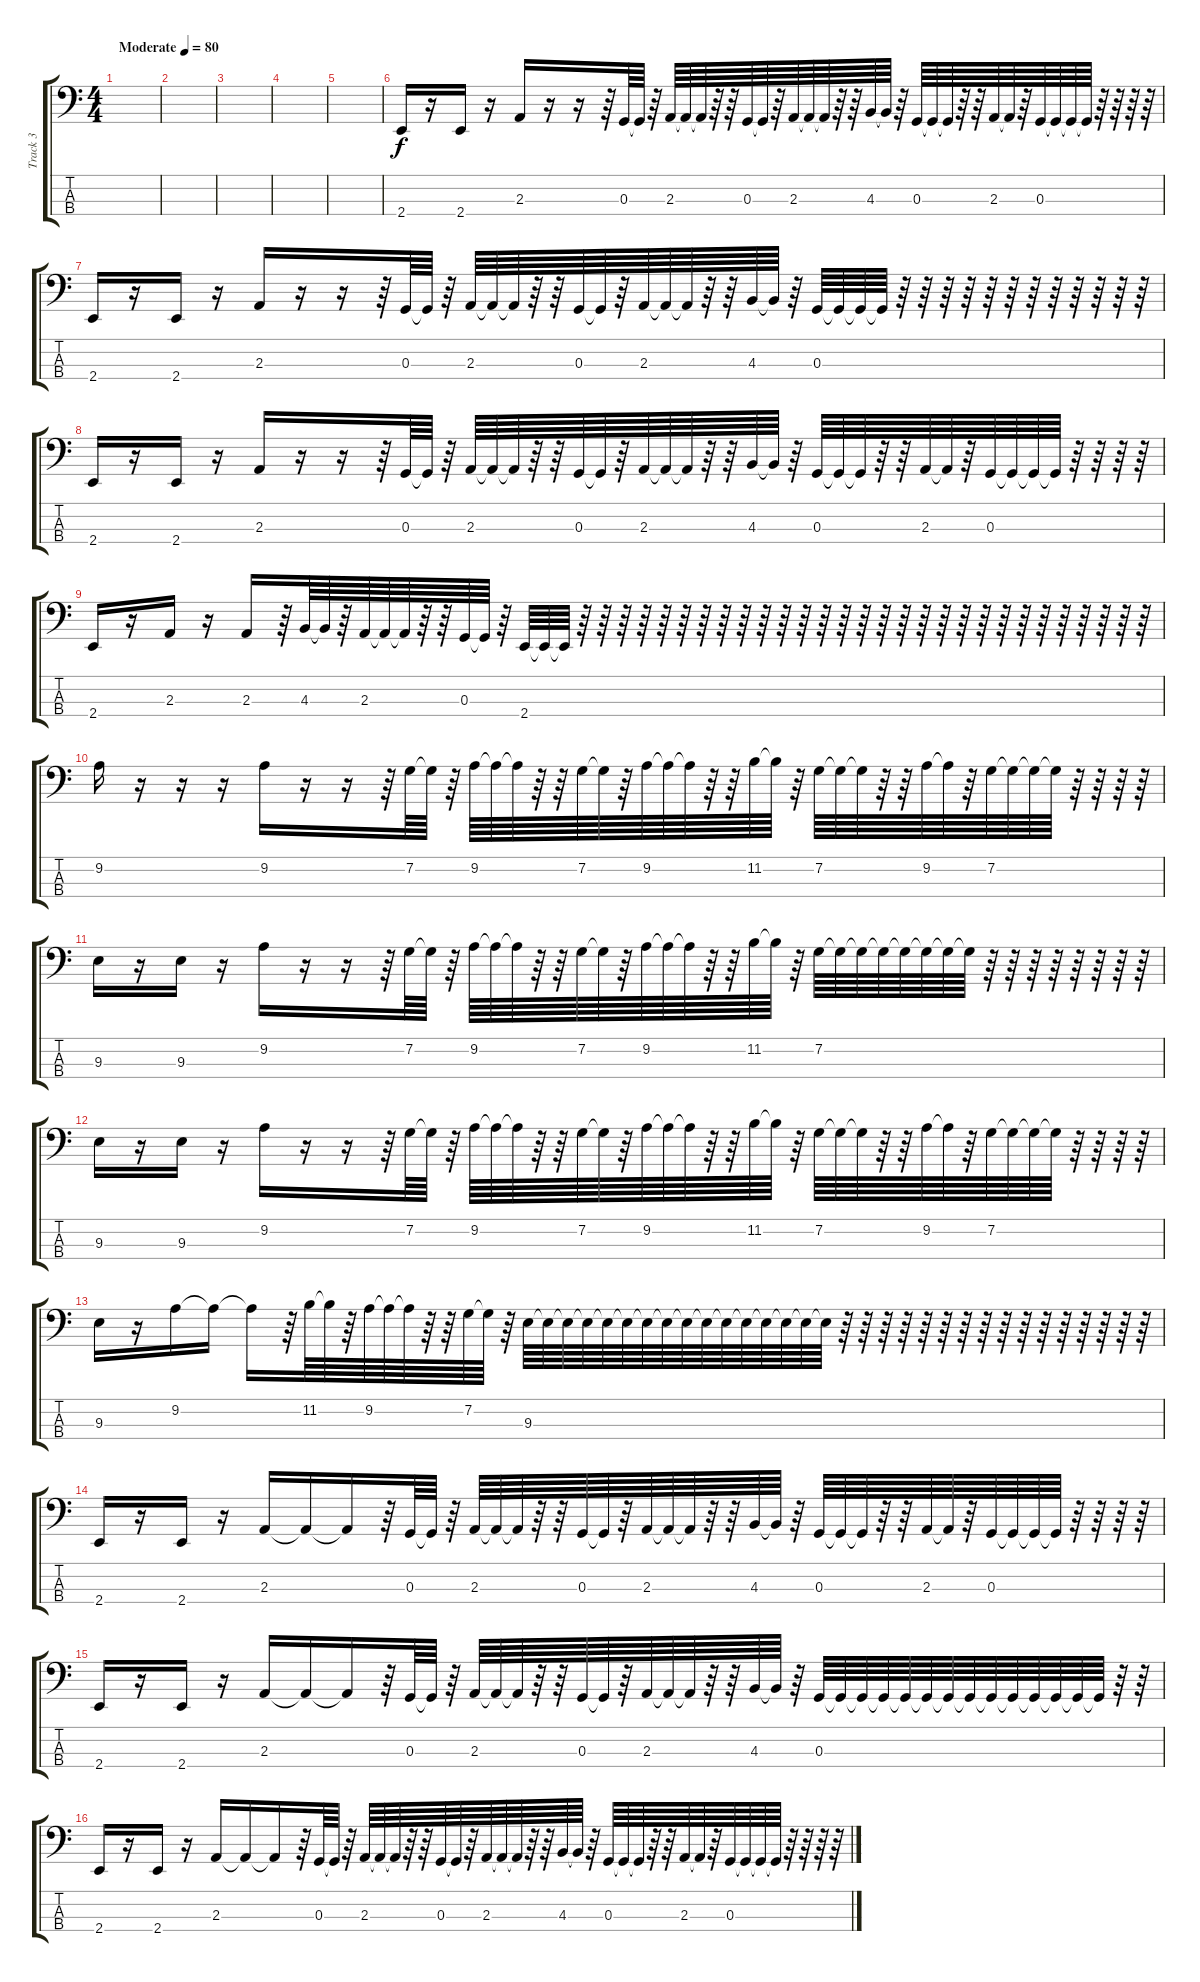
\track ("Track 3" "Track 3") {instrument electricbassfinger}
\staff {score tabs}
\tuning (F2 C2 G1 D1) {hide}
\ts (4 4)
\tempo (80 "Moderate")
\clef f4
\ks c
|
|
|
|
|
2.4.16 r.16 2.4.16 r.16 2.3.16 r.16 r.16 r.64 0.3.64 0.3{t}.64 r.64 2.3.64 2.3{t}.64 2.3{t}.64 r.64 r.64 0.3.64 0.3{t}.64 r.64 2.3.64 2.3{t}.64 2.3{t}.64 r.64 r.64 4.3.64 4.3{t}.64 r.64 0.3.64 0.3{t}.64 0.3{t}.64 r.64 r.64 2.3.64 2.3{t}.64 r.64 0.3.64 0.3{t}.64 0.3{t}.64 0.3{t}.64 r.64 r.64 r.64 r.64 |
2.4.16 r.16 2.4.16 r.16 2.3.16 r.16 r.16 r.64 0.3.64 0.3{t}.64 r.64 2.3.64 2.3{t}.64 2.3{t}.64 r.64 r.64 0.3.64 0.3{t}.64 r.64 2.3.64 2.3{t}.64 2.3{t}.64 r.64 r.64 4.3.64 4.3{t}.64 r.64 0.3.64 0.3{t}.64 0.3{t}.64 0.3{t}.64 r.64 r.64 r.64 r.64 r.64 r.64 r.64 r.64 r.64 r.64 r.64 r.64 |
2.4.16 r.16 2.4.16 r.16 2.3.16 r.16 r.16 r.64 0.3.64 0.3{t}.64 r.64 2.3.64 2.3{t}.64 2.3{t}.64 r.64 r.64 0.3.64 0.3{t}.64 r.64 2.3.64 2.3{t}.64 2.3{t}.64 r.64 r.64 4.3.64 4.3{t}.64 r.64 0.3.64 0.3{t}.64 0.3{t}.64 r.64 r.64 2.3.64 2.3{t}.64 r.64 0.3.64 0.3{t}.64 0.3{t}.64 0.3{t}.64 r.64 r.64 r.64 r.64 |
2.4.16 r.16 2.3.16 r.16 2.3.16 r.64 4.3.64 4.3{t}.64 r.64 2.3.64 2.3{t}.64 2.3{t}.64 r.64 r.64 0.3.64 0.3{t}.64 r.64 2.4.64 2.4{t}.64 2.4{t}.64 r.64 r.64 r.64 r.64 r.64 r.64 r.64 r.64 r.64 r.64 r.64 r.64 r.64 r.64 r.64 r.64 r.64 r.64 r.64 r.64 r.64 r.64 r.64 r.64 r.64 r.64 r.64 r.64 r.64 |
9.2.16 r.16 r.16 r.16 9.2.16 r.16 r.16 r.64 7.2.64 7.2{t}.64 r.64 9.2.64 9.2{t}.64 9.2{t}.64 r.64 r.64 7.2.64 7.2{t}.64 r.64 9.2.64 9.2{t}.64 9.2{t}.64 r.64 r.64 11.2.64 11.2{t}.64 r.64 7.2.64 7.2{t}.64 7.2{t}.64 r.64 r.64 9.2.64 9.2{t}.64 r.64 7.2.64 7.2{t}.64 7.2{t}.64 7.2{t}.64 r.64 r.64 r.64 r.64 |
9.3.16 r.16 9.3.16 r.16 9.2.16 r.16 r.16 r.64 7.2.64 7.2{t}.64 r.64 9.2.64 9.2{t}.64 9.2{t}.64 r.64 r.64 7.2.64 7.2{t}.64 r.64 9.2.64 9.2{t}.64 9.2{t}.64 r.64 r.64 11.2.64 11.2{t}.64 r.64 7.2.64 7.2{t}.64 7.2{t}.64 7.2{t}.64 7.2{t}.64 7.2{t}.64 7.2{t}.64 7.2{t}.64 r.64 r.64 r.64 r.64 r.64 r.64 r.64 r.64 |
9.3.16 r.16 9.3.16 r.16 9.2.16 r.16 r.16 r.64 7.2.64 7.2{t}.64 r.64 9.2.64 9.2{t}.64 9.2{t}.64 r.64 r.64 7.2.64 7.2{t}.64 r.64 9.2.64 9.2{t}.64 9.2{t}.64 r.64 r.64 11.2.64 11.2{t}.64 r.64 7.2.64 7.2{t}.64 7.2{t}.64 r.64 r.64 9.2.64 9.2{t}.64 r.64 7.2.64 7.2{t}.64 7.2{t}.64 7.2{t}.64 r.64 r.64 r.64 r.64 |
9.3.16 r.16 9.2.16 9.2{t}.16 9.2{t}.16 r.64 11.2.64 11.2{t}.64 r.64 9.2.64 9.2{t}.64 9.2{t}.64 r.64 r.64 7.2.64 7.2{t}.64 r.64 9.3.64 9.3{t}.64 9.3{t}.64 9.3{t}.64 9.3{t}.64 9.3{t}.64 9.3{t}.64 9.3{t}.64 9.3{t}.64 9.3{t}.64 9.3{t}.64 9.3{t}.64 9.3{t}.64 9.3{t}.64 9.3{t}.64 9.3{t}.64 r.64 r.64 r.64 r.64 r.64 r.64 r.64 r.64 r.64 r.64 r.64 r.64 r.64 r.64 r.64 r.64 |
2.4.16 r.16 2.4.16 r.16 2.3.16 2.3{t}.16 2.3{t}.16 r.64 0.3.64 0.3{t}.64 r.64 2.3.64 2.3{t}.64 2.3{t}.64 r.64 r.64 0.3.64 0.3{t}.64 r.64 2.3.64 2.3{t}.64 2.3{t}.64 r.64 r.64 4.3.64 4.3{t}.64 r.64 0.3.64 0.3{t}.64 0.3{t}.64 r.64 r.64 2.3.64 2.3{t}.64 r.64 0.3.64 0.3{t}.64 0.3{t}.64 0.3{t}.64 r.64 r.64 r.64 r.64 |
2.4.16 r.16 2.4.16 r.16 2.3.16 2.3{t}.16 2.3{t}.16 r.64 0.3.64 0.3{t}.64 r.64 2.3.64 2.3{t}.64 2.3{t}.64 r.64 r.64 0.3.64 0.3{t}.64 r.64 2.3.64 2.3{t}.64 2.3{t}.64 r.64 r.64 4.3.64 4.3{t}.64 r.64 0.3.64 0.3{t}.64 0.3{t}.64 0.3{t}.64 0.3{t}.64 0.3{t}.64 0.3{t}.64 0.3{t}.64 0.3{t}.64 0.3{t}.64 0.3{t}.64 0.3{t}.64 0.3{t}.64 0.3{t}.64 r.64 r.64 |
2.4.16 r.16 2.4.16 r.16 2.3.16 2.3{t}.16 2.3{t}.16 r.64 0.3.64 0.3{t}.64 r.64 2.3.64 2.3{t}.64 2.3{t}.64 r.64 r.64 0.3.64 0.3{t}.64 r.64 2.3.64 2.3{t}.64 2.3{t}.64 r.64 r.64 4.3.64 4.3{t}.64 r.64 0.3.64 0.3{t}.64 0.3{t}.64 r.64 r.64 2.3.64 2.3{t}.64 r.64 0.3.64 0.3{t}.64 0.3{t}.64 0.3{t}.64 r.64 r.64 r.64 r.64
